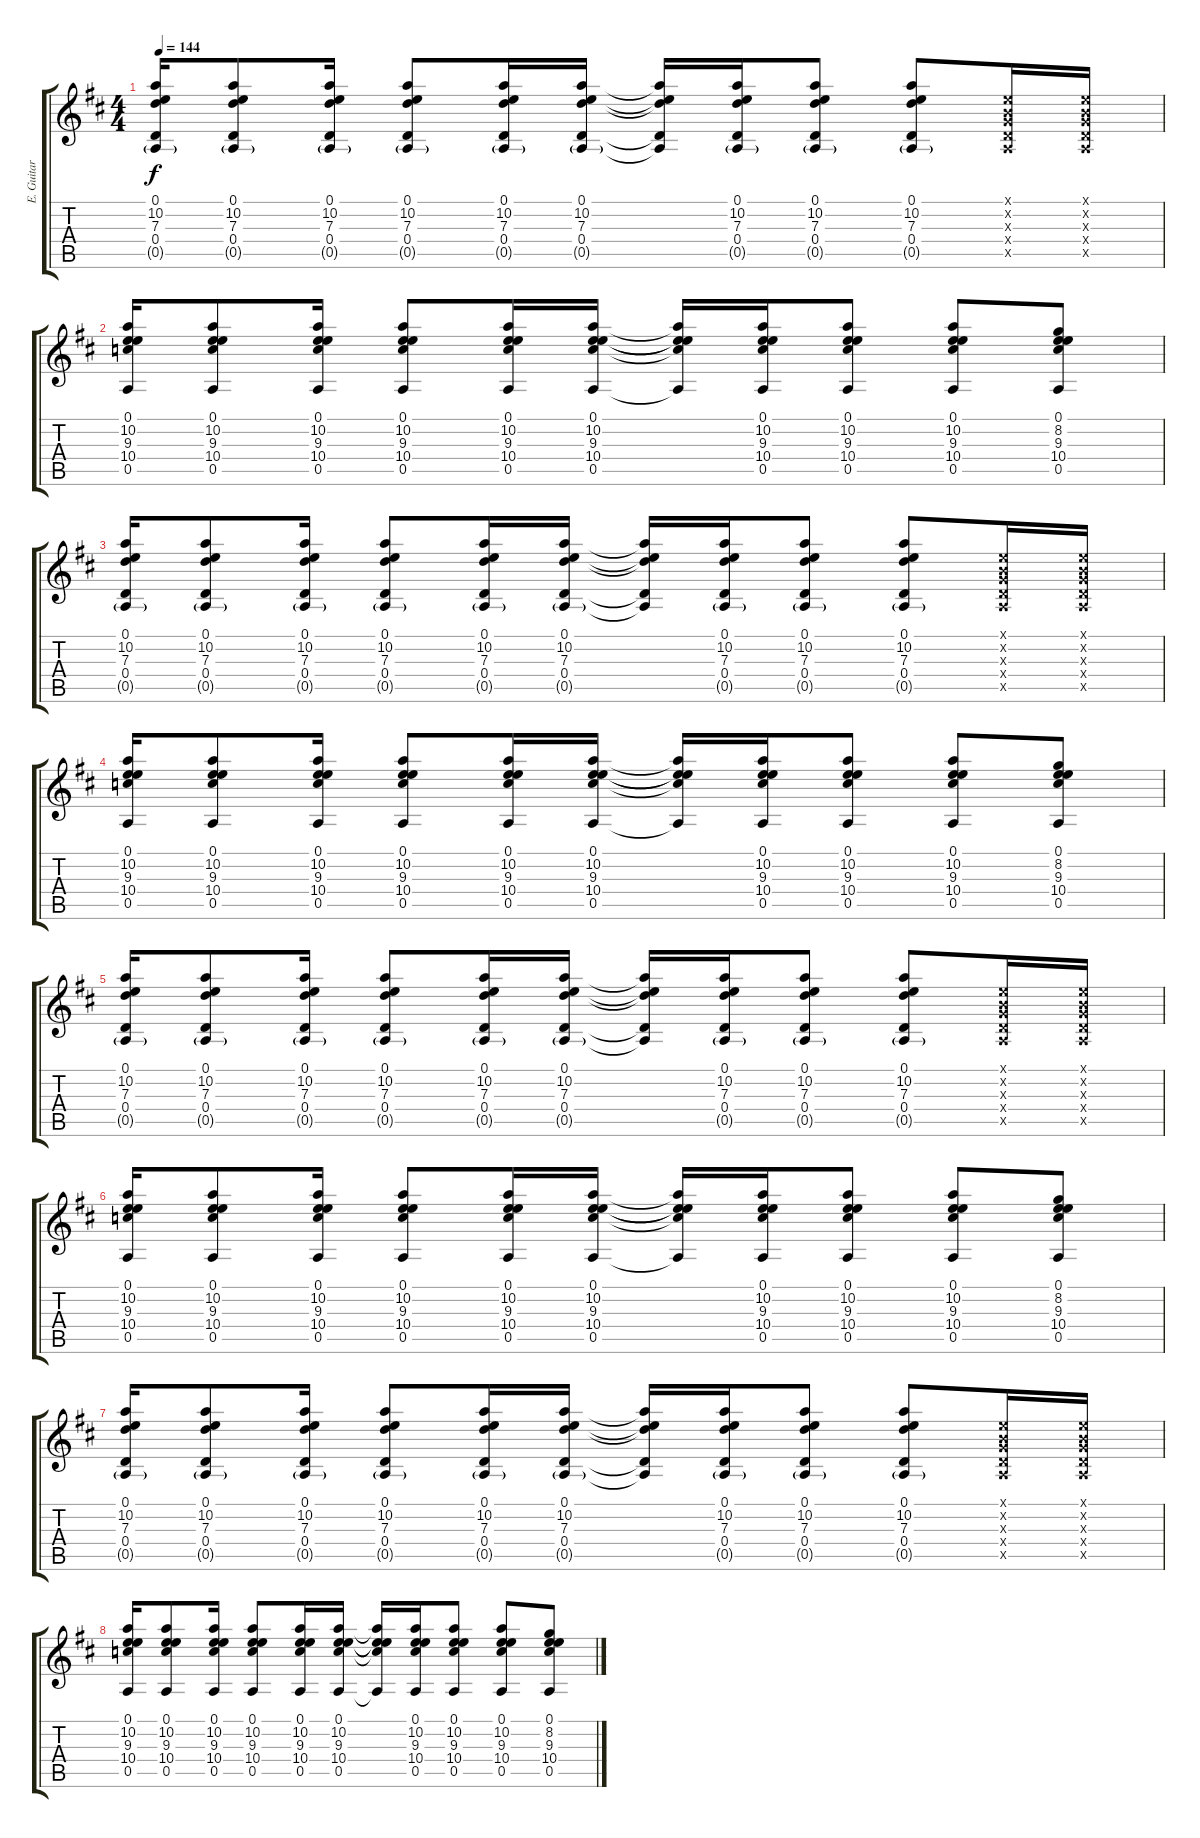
\track ("E. Guitar I" "E. Guitar ") {instrument overdrivenguitar}
\staff {score tabs}
\tuning (E4 B3 G3 D3 A2 E2) {hide}
\ts (4 4)
\tempo 144
\clef g2
\ks d
(0.1 10.2 7.3 0.4 0.5{g}).16{dy f} (0.1 10.2 7.3 0.4 0.5{g}).8 (0.1 10.2 7.3 0.4 0.5{g}).16 (0.1 10.2 7.3 0.4 0.5{g}).8 (0.1 10.2 7.3 0.4 0.5{g}).16 (0.1 10.2 7.3 0.4 0.5{g}).16 (0.1{t} 10.2{t} 7.3{t} 0.4{t} 0.5{t}).16 (0.1 10.2 7.3 0.4 0.5{g}).16 (0.1 10.2 7.3 0.4 0.5{g}).8 (0.1 10.2 7.3 0.4 0.5{g}).8 (0.1{x} 0.2{x} 0.3{x} 0.4{x} 0.5{x}).16 (0.1{x} 0.2{x} 0.3{x} 0.4{x} 0.5{x}).16 |
(0.1 10.2 9.3 10.4 0.5).16 (0.1 10.2 9.3 10.4 0.5).8 (0.1 10.2 9.3 10.4 0.5).16 (0.1 10.2 9.3 10.4 0.5).8 (0.1 10.2 9.3 10.4 0.5).16 (0.1 10.2 9.3 10.4 0.5).16 (0.1{t} 10.2{t} 9.3{t} 10.4{t} 0.5{t}).16 (0.1 10.2 9.3 10.4 0.5).16 (0.1 10.2 9.3 10.4 0.5).8 (0.1 10.2 9.3 10.4 0.5).8 (0.1 8.2 9.3 10.4 0.5).8 |
(0.1 10.2 7.3 0.4 0.5{g}).16 (0.1 10.2 7.3 0.4 0.5{g}).8 (0.1 10.2 7.3 0.4 0.5{g}).16 (0.1 10.2 7.3 0.4 0.5{g}).8 (0.1 10.2 7.3 0.4 0.5{g}).16 (0.1 10.2 7.3 0.4 0.5{g}).16 (0.1{t} 10.2{t} 7.3{t} 0.4{t} 0.5{t}).16 (0.1 10.2 7.3 0.4 0.5{g}).16 (0.1 10.2 7.3 0.4 0.5{g}).8 (0.1 10.2 7.3 0.4 0.5{g}).8 (0.1{x} 0.2{x} 0.3{x} 0.4{x} 0.5{x}).16 (0.1{x} 0.2{x} 0.3{x} 0.4{x} 0.5{x}).16 |
(0.1 10.2 9.3 10.4 0.5).16 (0.1 10.2 9.3 10.4 0.5).8 (0.1 10.2 9.3 10.4 0.5).16 (0.1 10.2 9.3 10.4 0.5).8 (0.1 10.2 9.3 10.4 0.5).16 (0.1 10.2 9.3 10.4 0.5).16 (0.1{t} 10.2{t} 9.3{t} 10.4{t} 0.5{t}).16 (0.1 10.2 9.3 10.4 0.5).16 (0.1 10.2 9.3 10.4 0.5).8 (0.1 10.2 9.3 10.4 0.5).8 (0.1 8.2 9.3 10.4 0.5).8 |
(0.1 10.2 7.3 0.4 0.5{g}).16 (0.1 10.2 7.3 0.4 0.5{g}).8 (0.1 10.2 7.3 0.4 0.5{g}).16 (0.1 10.2 7.3 0.4 0.5{g}).8 (0.1 10.2 7.3 0.4 0.5{g}).16 (0.1 10.2 7.3 0.4 0.5{g}).16 (0.1{t} 10.2{t} 7.3{t} 0.4{t} 0.5{t}).16 (0.1 10.2 7.3 0.4 0.5{g}).16 (0.1 10.2 7.3 0.4 0.5{g}).8 (0.1 10.2 7.3 0.4 0.5{g}).8 (0.1{x} 0.2{x} 0.3{x} 0.4{x} 0.5{x}).16 (0.1{x} 0.2{x} 0.3{x} 0.4{x} 0.5{x}).16 |
(0.1 10.2 9.3 10.4 0.5).16 (0.1 10.2 9.3 10.4 0.5).8 (0.1 10.2 9.3 10.4 0.5).16 (0.1 10.2 9.3 10.4 0.5).8 (0.1 10.2 9.3 10.4 0.5).16 (0.1 10.2 9.3 10.4 0.5).16 (0.1{t} 10.2{t} 9.3{t} 10.4{t} 0.5{t}).16 (0.1 10.2 9.3 10.4 0.5).16 (0.1 10.2 9.3 10.4 0.5).8 (0.1 10.2 9.3 10.4 0.5).8 (0.1 8.2 9.3 10.4 0.5).8 |
(0.1 10.2 7.3 0.4 0.5{g}).16 (0.1 10.2 7.3 0.4 0.5{g}).8 (0.1 10.2 7.3 0.4 0.5{g}).16 (0.1 10.2 7.3 0.4 0.5{g}).8 (0.1 10.2 7.3 0.4 0.5{g}).16 (0.1 10.2 7.3 0.4 0.5{g}).16 (0.1{t} 10.2{t} 7.3{t} 0.4{t} 0.5{t}).16 (0.1 10.2 7.3 0.4 0.5{g}).16 (0.1 10.2 7.3 0.4 0.5{g}).8 (0.1 10.2 7.3 0.4 0.5{g}).8 (0.1{x} 0.2{x} 0.3{x} 0.4{x} 0.5{x}).16 (0.1{x} 0.2{x} 0.3{x} 0.4{x} 0.5{x}).16 |
(0.1 10.2 9.3 10.4 0.5).16 (0.1 10.2 9.3 10.4 0.5).8 (0.1 10.2 9.3 10.4 0.5).16 (0.1 10.2 9.3 10.4 0.5).8 (0.1 10.2 9.3 10.4 0.5).16 (0.1 10.2 9.3 10.4 0.5).16 (0.1{t} 10.2{t} 9.3{t} 10.4{t} 0.5{t}).16 (0.1 10.2 9.3 10.4 0.5).16 (0.1 10.2 9.3 10.4 0.5).8 (0.1 10.2 9.3 10.4 0.5).8 (0.1 8.2 9.3 10.4 0.5).8
